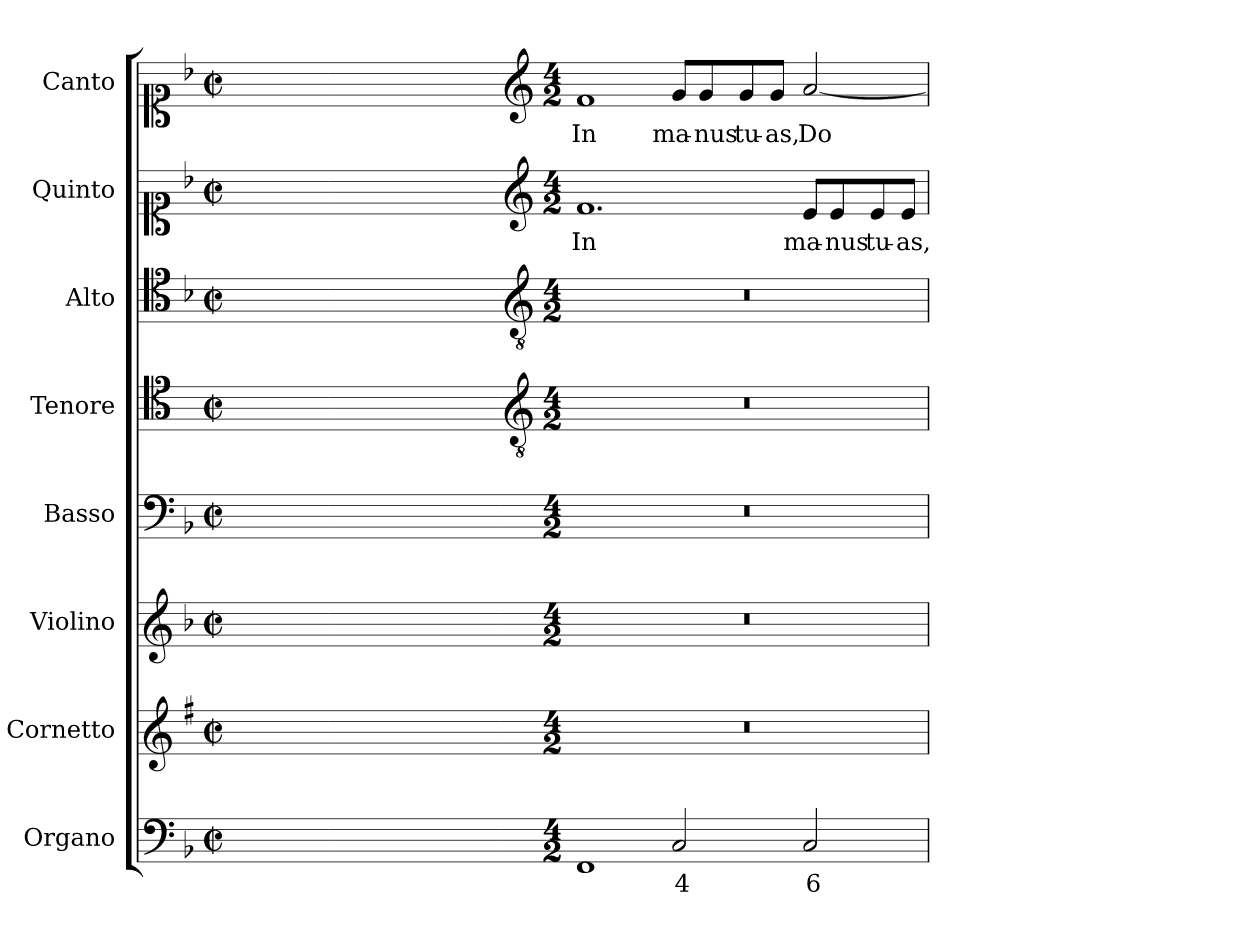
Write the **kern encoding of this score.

**kern	**text	**kern	**kern	**kern	**kern	**kern	**kern	**text	**kern	**text
*part8	*part8	*part7	*part6	*part5	*part4	*part3	*part2	*part2	*part1	*part1
*staff8	*staff8	*staff7	*staff6	*staff5	*staff4	*staff3	*staff2	*staff2	*staff1	*staff1
*I"Organo	*	*I"Cornetto	*I"Violino	*I"Basso	*I"Tenore	*I"Alto	*I"Quinto	*	*I"Canto	*
*I'Or	*	*I'Cto.	*I'Vln.	*I'B	*I'T	*I'A	*	*	*I'C	*
*clefF4	*	*clefG2	*clefG2	*clefF4	*clefC4	*clefC4	*clefC1	*	*clefC1	*
*	*	*ITrd1c2	*	*	*ITrd4c7	*	*	*	*	*
*k[b-]	*	*k[b-]	*k[b-]	*k[b-]	*k[b-]	*k[b-]	*k[b-]	*	*k[b-]	*
*F:	*	*F:	*F:	*F:	*F:	*F:	*F:	*	*F:	*
*M2/2	*	*M2/2	*M2/2	*M2/2	*M2/2	*M2/2	*M2/2	*	*M2/2	*
*met(c|)	*	*met(c|)	*met(c|)	*met(c|)	*met(c|)	*met(c|)	*met(c|)	*	*met(c|)	*
=	=	=	=	=	=	=	=	=	=	=
1ryy	.	1ryy	1ryy	1ryy	1ryy	1ryy	1ryy	.	1ryy	.
=1X-	=1X-	=1X-	=1X-	=1X-	=1X-	=1X-	=1X-	=1X-	=1X-	=1X-
4ryy	.	4ryy	4ryy	4ryy	4ryy	4ryy	4ryy	.	4ryy	.
4ryy	.	4ryy	4ryy	4ryy	4ryy	4ryy	4ryy	.	4ryy	.
4ryy	.	4ryy	4ryy	4ryy	4ryy	4ryy	4ryy	.	4ryy	.
4ryy	.	4ryy	4ryy	4ryy	4ryy	4ryy	4ryy	.	4ryy	.
=1-	=1-	=1-	=1-	=1-	=1-	=1-	=1-	=1-	=1-	=1-
*	*	*	*	*	*clefGv2	*clefGv2	*clefG2	*	*clefG2	*
*M4/2	*	*M4/2	*M4/2	*M4/2	*M4/2	*M4/2	*M4/2	*	*M4/2	*
!	!	!	!	!	!	!	!	!LO:LY:b	!	!LO:LY:b
1FF	.	0r	0r	0r	0r	0r	1.f	In	1f	In
!	!LO:LY:b	!	!	!	!	!	!	!	!	!LO:LY:b
2C/	4	.	.	.	.	.	.	.	8g/L	ma-
!	!	!	!	!	!	!	!	!	!	!LO:LY:b
.	.	.	.	.	.	.	.	.	8g/	-nus
!	!	!	!	!	!	!	!	!	!	!LO:LY:b
.	.	.	.	.	.	.	.	.	8g/	tu-
!	!	!	!	!	!	!	!	!	!	!LO:LY:b
.	.	.	.	.	.	.	.	.	8g/J	-as,
!	!LO:LY:b	!	!	!	!	!	!	!LO:LY:b	!	!LO:LY:b
2C/	6	.	.	.	.	.	8e/L	ma-	[2a/	Do-
!	!	!	!	!	!	!	!	!LO:LY:b	!	!
.	.	.	.	.	.	.	8e/	-nus	.	.
!	!	!	!	!	!	!	!	!LO:LY:b	!	!
.	.	.	.	.	.	.	8e/	tu-	.	.
!	!	!	!	!	!	!	!	!LO:LY:b	!	!
.	.	.	.	.	.	.	8e/J	-as,	.	.
=	=	=	=	=	=	=	=	=	=	=
*-	*-	*-	*-	*-	*-	*-	*-	*-	*-	*-
